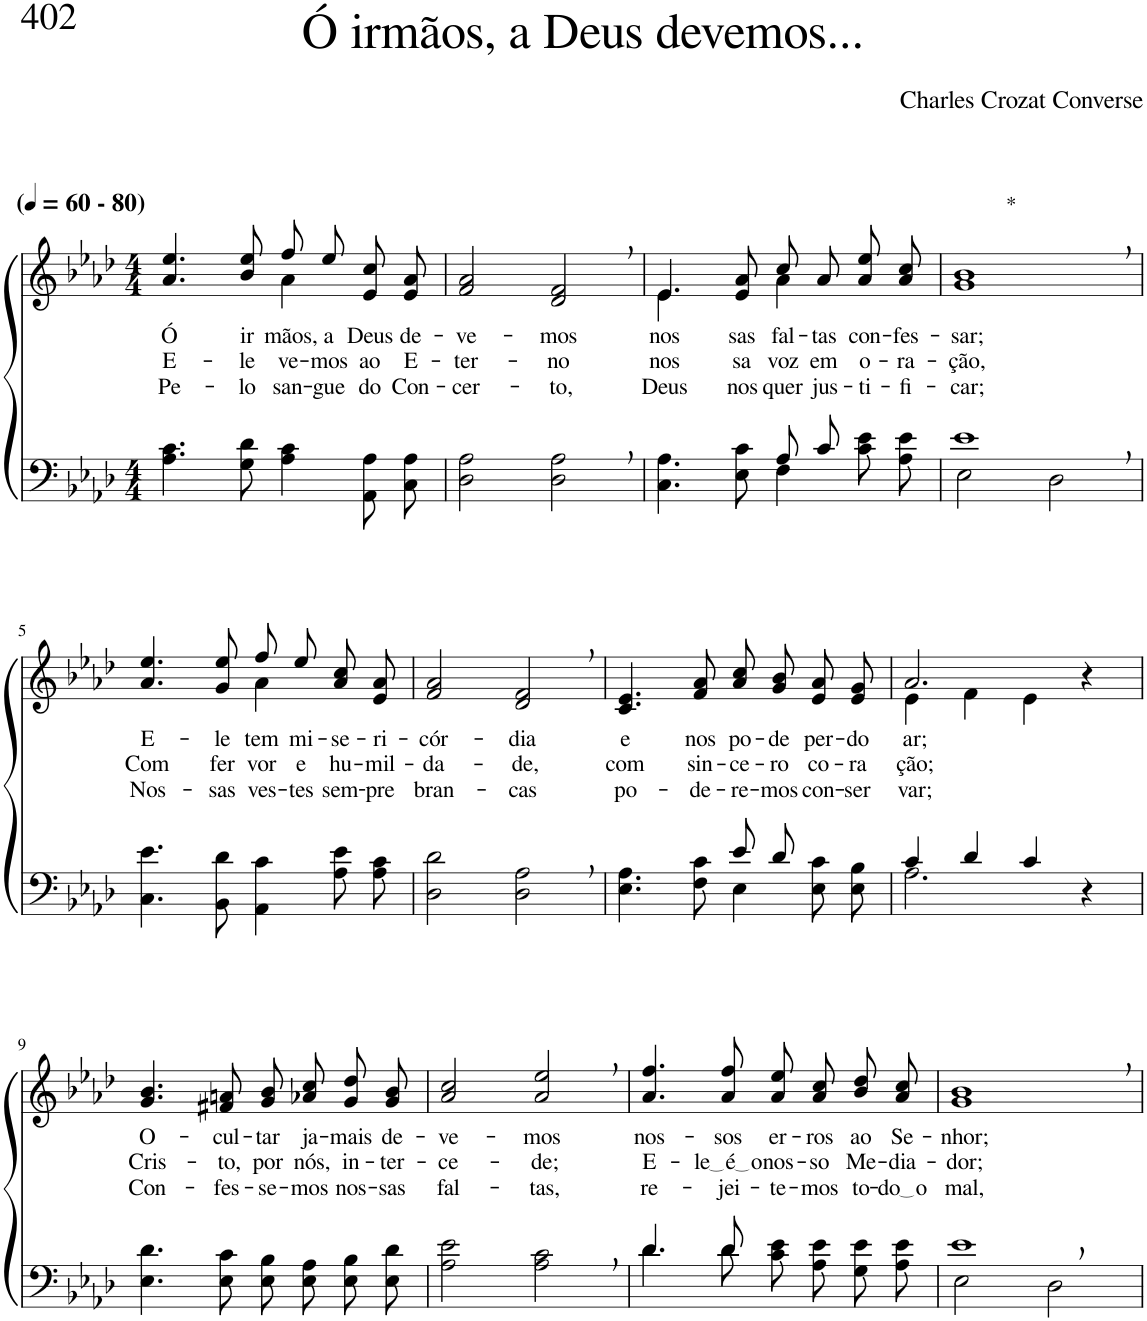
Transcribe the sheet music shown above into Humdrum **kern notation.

**kern	**kern	**text	**text	**text
*part2	*part1	*part1	*part1	*part1
*staff2	*staff1	*staff1	*staff1	*staff1
*I"Parte III e IV	*I"Parte I e II	*	*	*
*clefF4	*clefG2	*	*	*
*Trd2c3	*Trd2c3	*	*	*
*k[b-e-a-d-]	*k[b-e-a-d-]	*	*	*
*M4/4	*M4/4	*	*	*
*MM60	*MM60	*	*	*
=1	=1	=1	=1	=1
!	!LO:TX:a:B:t=(	!	!	!
!	!LO:TX:a:B:t=- 80)	!	!	!
!	!	!LO:LY:b	!LO:LY:b	!LO:LY:b
*	*^	*	*	*
4.A-\ 4.c\	4.a-/ 4.ee-/	2ryy	Ó	E-	Pe-
!	!	!	!LO:LY:b	!LO:LY:b	!LO:LY:b
8G\ 8d-\	8b-/ 8ee-/	.	ir-	-le-	-lo
!	!	!	!LO:LY:b	!LO:LY:b	!LO:LY:b
4A-\ 4c\	8ff/L	4a-\	-mãos,	-ve-	san-
!	!	!	!LO:LY:b	!LO:LY:b	!LO:LY:b
.	8ee-/J	.	a	-mos	-gue
!	!	!	!LO:LY:b	!LO:LY:b	!LO:LY:b
8AA-\ 8A-\L	8e-/ 8cc/L	4ryy	Deus	ao	do
!	!	!	!LO:LY:b	!LO:LY:b	!LO:LY:b
8C\ 8A-\J	8e-/ 8a-/J	.	de-	E-	Con-
*	*v	*v	*	*	*
=2	=2	=2	=2	=2
!	!	!LO:LY:b	!LO:LY:b	!LO:LY:b
2D-\ 2A-\	2f/ 2a-/	-ve-	-ter-	-cer-
!	!	!LO:LY:b	!LO:LY:b	!LO:LY:b
2D-\, 2A-\,	2d-/, 2f/,	-mos	-no	-to,
=3	=3	=3	=3	=3
*^	*^	*	*	*
!	!	!	!	!LO:LY:b	!LO:LY:b	!LO:LY:b
2ryy	4.C\ 4.A-\	4.e-/	4.e-\	nos-	nos-	Deus
!	!	!	!	!LO:LY:b	!LO:LY:b	!LO:LY:b
.	8E-\ 8c\	8e-/ 8a-/	8ryy	-sas	-sa	nos
!	!	!	!	!LO:LY:b	!LO:LY:b	!LO:LY:b
8A-/L	4F\	8cc/L	4a-\	fal-	voz	quer
!	!	!	!	!LO:LY:b	!LO:LY:b	!LO:LY:b
8c/J	.	8a-/J	.	-tas	em	jus-
!	!	!	!	!LO:LY:b	!LO:LY:b	!LO:LY:b
4ryy	8c\ 8e-\L	8a-\ 8ee-\L	4ryy	con-	o-	-ti-
!	!	!	!	!LO:LY:b	!LO:LY:b	!LO:LY:b
.	8A-\ 8e-\J	8a-\ 8cc\J	.	-fes-	-ra-	-fi-
*	*	*v	*v	*	*	*
=4	=4	=4	=4	=4	=4
!	!	!LO:TX:a:t=*	!	!	!
!	!	!	!LO:LY:b	!LO:LY:b	!LO:LY:b
1e-,	2E-\	1g, 1b-,	-sar;	-ção,	-car;
.	2D-\	.	.	.	.
!!LO:LB:g=z
=5	=5	=5	=5	=5	=5
!	!	!	!LO:LY:b	!LO:LY:b	!LO:LY:b
*v	*v	*^	*	*	*
4.C\ 4.e-\	4.a-/ 4.ee-/	2ryy	E-	Com	Nos-
!	!	!	!LO:LY:b	!LO:LY:b	!LO:LY:b
8BB-\ 8d-\	8g/ 8ee-/	.	-le	fer-	-sas
!	!	!	!LO:LY:b	!LO:LY:b	!LO:LY:b
4AA-\ 4c\	8ff/L	4a-\	tem	-vor	ves-
!	!	!	!LO:LY:b	!LO:LY:b	!LO:LY:b
.	8ee-/J	.	mi-	e	-tes
!	!	!	!LO:LY:b	!LO:LY:b	!LO:LY:b
8A-\ 8e-\L	8a-/ 8cc/L	4ryy	-se-	hu-	sem-
!	!	!	!LO:LY:b	!LO:LY:b	!LO:LY:b
8A-\ 8c\J	8e-/ 8a-/J	.	-ri-	-mil-	-pre
*	*v	*v	*	*	*
=6	=6	=6	=6	=6
!	!	!LO:LY:b	!LO:LY:b	!LO:LY:b
2D-\ 2d-\	2f/ 2a-/	-cór-	-da-	bran-
!	!	!LO:LY:b	!LO:LY:b	!LO:LY:b
2D-\, 2A-\,	2d-/, 2f/,	-dia	-de,	-cas
=7	=7	=7	=7	=7
*^	*	*	*	*
!	!	!	!LO:LY:b	!LO:LY:b	!LO:LY:b
2ryy	4.E-\ 4.A-\	4.c/ 4.e-/	e	com	po-
!	!	!	!LO:LY:b	!LO:LY:b	!LO:LY:b
.	8F\ 8c\	8f/ 8a-/	nos	sin-	-de-
!	!	!	!LO:LY:b	!LO:LY:b	!LO:LY:b
8e-/L	4E-\	8a-/ 8cc/L	po-	-ce-	-re-
!	!	!	!LO:LY:b	!LO:LY:b	!LO:LY:b
8d-/J	.	8g/ 8b-/J	-de	-ro	-mos
!	!	!	!LO:LY:b	!LO:LY:b	!LO:LY:b
4ryy	8E-\ 8c\L	8e-/ 8a-/L	per-	co-	con-
!	!	!	!LO:LY:b	!LO:LY:b	!LO:LY:b
.	8E-\ 8B-\J	8e-/ 8g/J	-do-	-ra-	-ser-
=8	=8	=8	=8	=8	=8
*	*	*^	*	*	*
!	!	!	!	!LO:LY:b	!LO:LY:b	!LO:LY:b
4c/	2.A-\	2.a-/	4e-\	-ar;	-ção;	-var;
4d-/	.	.	4f\	.	.	.
4c/	.	.	4e-\	.	.	.
4r	4ryy	4r	4ryy	.	.	.
!!LO:LB:g=z
=9	=9	=9	=9	=9	=9	=9
!	!	!	!	!LO:LY:b	!LO:LY:b	!LO:LY:b
*v	*v	*	*	*	*	*
*	*v	*v	*	*	*
4.E-\ 4.d-\	4.g/ 4.b-/	O-	Cris-	Con-
!	!	!LO:LY:b	!LO:LY:b	!LO:LY:b
8E-\ 8c\	8f#X/ 8an/	-cul-	-to,	-fes-
!	!	!LO:LY:b	!LO:LY:b	!LO:LY:b
8E-\ 8B-\L	8g/ 8b-/L	-tar	por	-se-
!	!	!LO:LY:b	!LO:LY:b	!LO:LY:b
8E-\ 8A-\J	8a-X/ 8cc/J	ja-	nós,	-mos
!	!	!LO:LY:b	!LO:LY:b	!LO:LY:b
8E-\ 8B-\L	8g/ 8dd-/L	-mais	in-	nos-
!	!	!LO:LY:b	!LO:LY:b	!LO:LY:b
8E-\ 8d-\J	8g/ 8b-/J	de-	-ter-	-sas
=10	=10	=10	=10	=10
!	!	!LO:LY:b	!LO:LY:b	!LO:LY:b
2A-\ 2e-\	2a-/ 2cc/	-ve-	-ce-	fal-
!	!	!LO:LY:b	!LO:LY:b	!LO:LY:b
2A-\, 2c\,	2a-/, 2ee-/,	-mos	-de;	-tas,
=11	=11	=11	=11	=11
*^	*	*	*	*
!	!	!	!LO:LY:b	!LO:LY:b	!LO:LY:b
4.d-/	4.d-\	4.a-/ 4.ff/	nos-	E-	re-
!	!	!	!LO:LY:b	!LO:LY:b	!LO:LY:b
8d-/	8d-\	8a-/ 8ff/	-sos	le é o	-jei-
!	!	!	!LO:LY:b	!LO:LY:b	!LO:LY:b
2ryy	8c\ 8e-\L	8a-\ 8ee-\L	er-	nos-	-te-
!	!	!	!LO:LY:b	!LO:LY:b	!LO:LY:b
.	8A-\ 8e-\J	8a-\ 8cc\J	-ros	-so	-mos
!	!	!	!LO:LY:b	!LO:LY:b	!LO:LY:b
.	8G\ 8e-\L	8b-\ 8dd-\L	ao	Me-	to-
!	!	!	!LO:LY:b	!LO:LY:b	!LO:LY:b
.	8A-\ 8e-\J	8a-\ 8cc\J	Se-	-dia-	do o
=12	=12	=12	=12	=12	=12
!	!	!	!LO:LY:b	!LO:LY:b	!LO:LY:b
1e-,	2E-\	1g, 1b-,	-nhor;	-dor;	mal,
.	2D-\	.	.	.	.
*v	*v	*	*	*	*
=	=	=	=	=
*-	*-	*-	*-	*-
